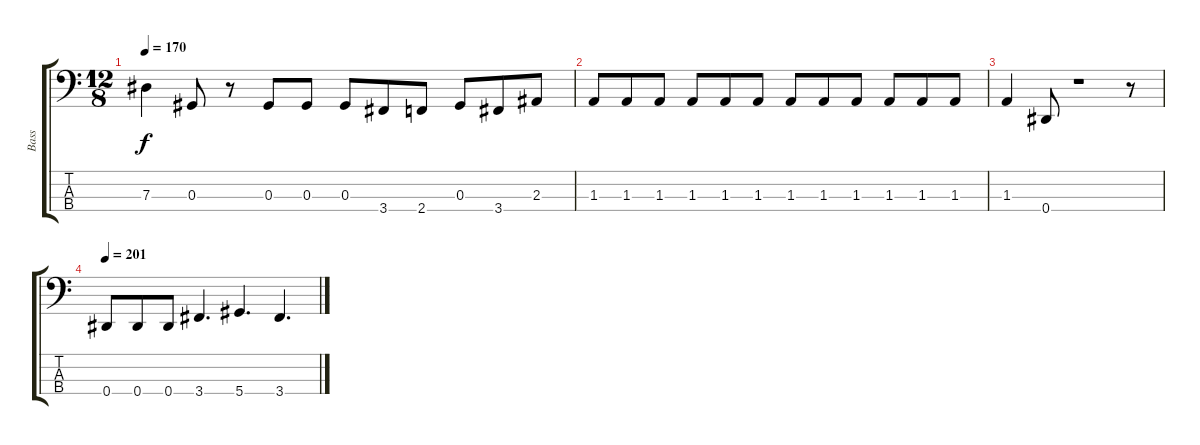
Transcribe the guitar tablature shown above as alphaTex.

\track ("Bass" "Bass") {instrument electricbassfinger}
\staff {score tabs}
\tuning (Gb2 Db2 Ab1 Eb1) {hide}
\ts (12 8)
\tempo 170
\clef f4
\ks c
7.3.4{dy f} 0.3.8 r.8 0.3.8 0.3.8 0.3.8 3.4.8 2.4.8 0.3.8 3.4.8 2.3.8 |
1.3.8 1.3.8 1.3.8 1.3.8 1.3.8 1.3.8 1.3.8 1.3.8 1.3.8 1.3.8 1.3.8 1.3.8 |
1.3.4 0.4.8 r.1 r.8 |
\tempo 201
0.4.8 0.4.8 0.4.8 3.4.4{d} 5.4.4{d} 3.4.4{d}
